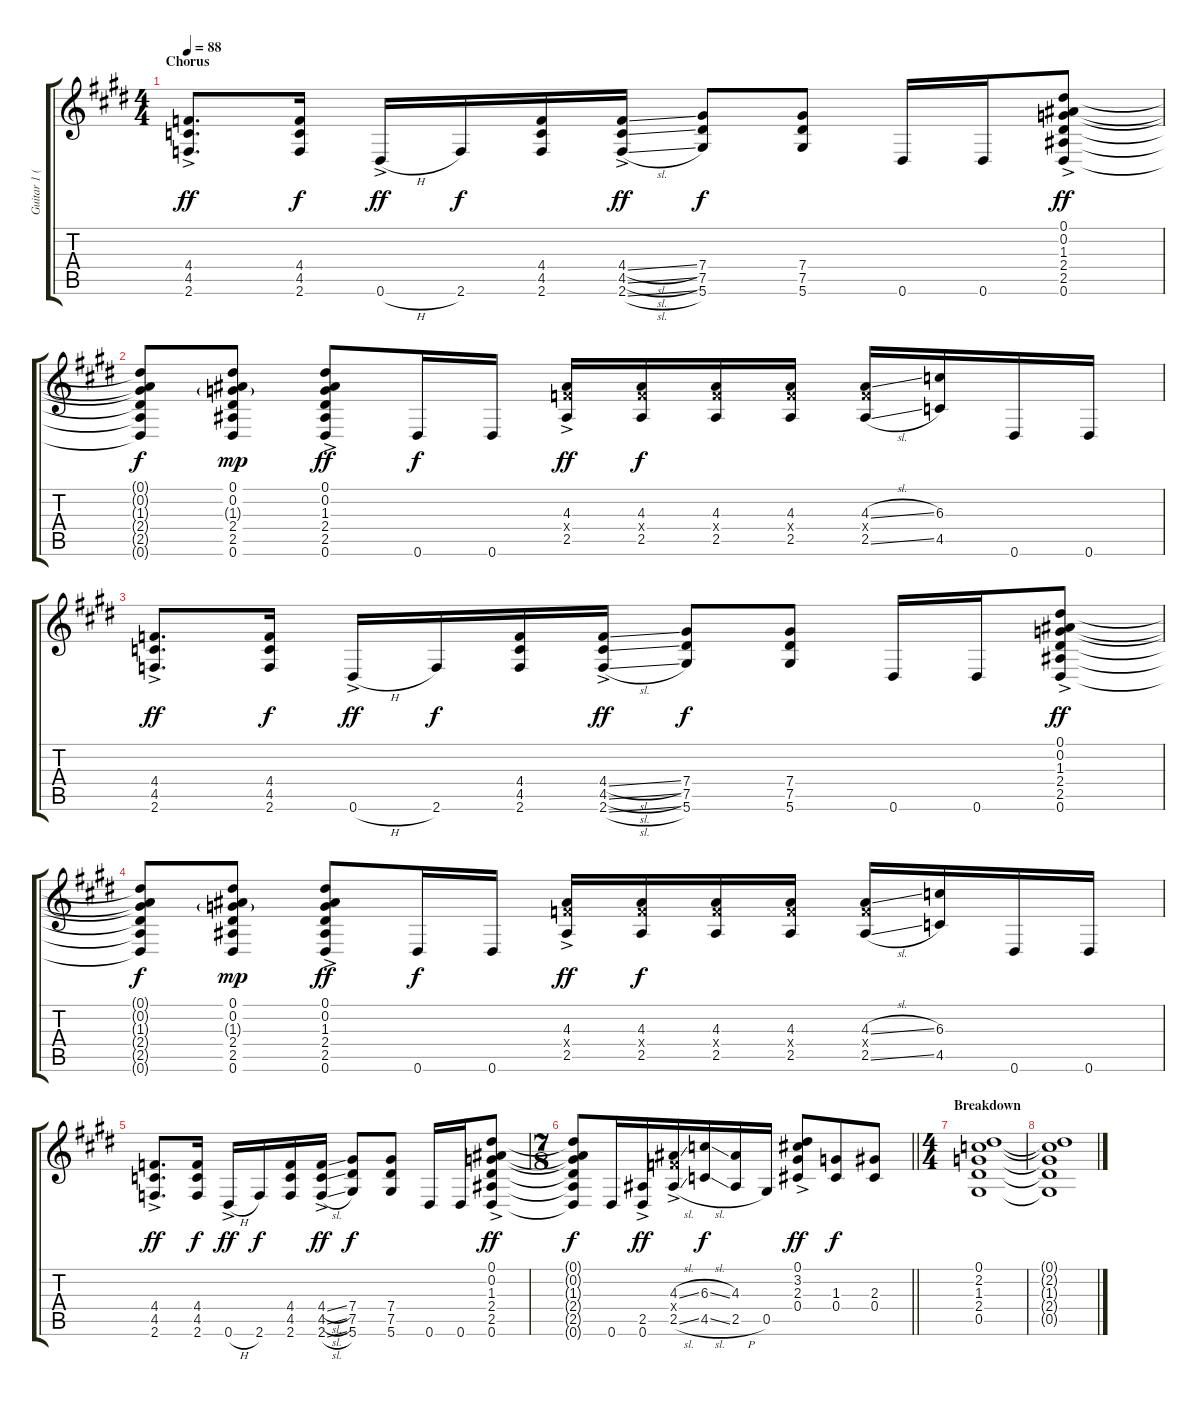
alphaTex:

\track ("Guitar 1 (Billy)" "Guitar 1 (") {instrument distortionguitar}
\staff {score tabs}
\tuning (Eb4 Bb3 Gb3 Db3 Ab2 Eb2) {hide}
\ts (4 4)
\section ("" "Chorus")
\tempo 88
\clef g2
\ks c#minor
(4.4{ac} 4.5{ac} 2.6{ac}).8{d dy ff} (4.4 4.5 2.6).16{dy f} 0.6{h ac}.16{dy ff} 2.6.16{dy f} (4.4 4.5 2.6).16 (4.4{sl ac} 4.5{sl ac} 2.6{sl ac}).16{dy ff} (7.4 7.5 5.6).8{dy f} (7.4 7.5 5.6).8 0.6.16 0.6.16 (0.1{ac} 0.2{ac} 1.3 2.4{ac} 2.5{ac} 0.6{ac}).8{dy ff} |
\ks e
(0.1{t} 0.2{t} 1.3{t} 2.4{t} 2.5{t} 0.6{t}).8{dy f} (0.1 0.2 1.3{g} 2.4 2.5 0.6).8{dy mp} (0.1{ac} 0.2{ac} 1.3 2.4{ac} 2.5{ac} 0.6{ac}).8{dy ff} 0.6.16{dy f} 0.6.16 (4.3{ac} 4.4{ac x} 2.5{ac}).16{dy ff} (4.3 4.4{x} 2.5).16{dy f} (4.3 4.4{x} 2.5).16 (4.3 4.4{x} 2.5).16 (4.3{sl} 4.4{x} 2.5{sl}).16 (6.3 4.5).16 0.6.16 0.6.16 |
\ks c#minor
(4.4{ac} 4.5{ac} 2.6{ac}).8{d dy ff} (4.4 4.5 2.6).16{dy f} 0.6{h ac}.16{dy ff} 2.6.16{dy f} (4.4 4.5 2.6).16 (4.4{sl ac} 4.5{sl ac} 2.6{sl ac}).16{dy ff} (7.4 7.5 5.6).8{dy f} (7.4 7.5 5.6).8 0.6.16 0.6.16 (0.1{ac} 0.2{ac} 1.3 2.4{ac} 2.5{ac} 0.6{ac}).8{dy ff} |
\ks e
(0.1{t} 0.2{t} 1.3{t} 2.4{t} 2.5{t} 0.6{t}).8{dy f} (0.1 0.2 1.3{g} 2.4 2.5 0.6).8{dy mp} (0.1{ac} 0.2{ac} 1.3 2.4{ac} 2.5{ac} 0.6{ac}).8{dy ff} 0.6.16{dy f} 0.6.16 (4.3{ac} 4.4{ac x} 2.5{ac}).16{dy ff} (4.3 4.4{x} 2.5).16{dy f} (4.3 4.4{x} 2.5).16 (4.3 4.4{x} 2.5).16 (4.3{sl} 4.4{x} 2.5{sl}).16 (6.3 4.5).16 0.6.16 0.6.16 |
\ks c#minor
(4.4{ac} 4.5{ac} 2.6{ac}).8{d dy ff} (4.4 4.5 2.6).16{dy f} 0.6{h ac}.16{dy ff} 2.6.16{dy f} (4.4 4.5 2.6).16 (4.4{sl ac} 4.5{sl ac} 2.6{sl ac}).16{dy ff} (7.4 7.5 5.6).8{dy f} (7.4 7.5 5.6).8 0.6.16 0.6.16 (0.1{ac} 0.2{ac} 1.3 2.4{ac} 2.5{ac} 0.6{ac}).8{dy ff} |
\ts (7 8)
\barLineRight lightlight
(0.1{t} 0.2{t} 1.3{t} 2.4{t} 2.5{t} 0.6{t}).8{dy f} 0.6.16 (2.5{ac} 0.6{ac}).16{dy ff} (4.3{sl ac} 4.4{ac x} 2.5{sl ac}).16 (6.3{sl} 4.5{sl}).16{dy f} (4.3 2.5{h}).16 0.5.16 (0.1 3.2{ac} 2.3{ac} 0.4{ac}).8{dy ff} (1.3 0.4).8{dy f} (2.3 0.4).8 |
\ts (4 4)
\section ("" "Breakdown")
\ks e
(0.1 2.2 1.3 2.4 0.5).1 |
(0.1{t} 2.2{t} 1.3{t} 2.4{t} 0.5{t}).1
